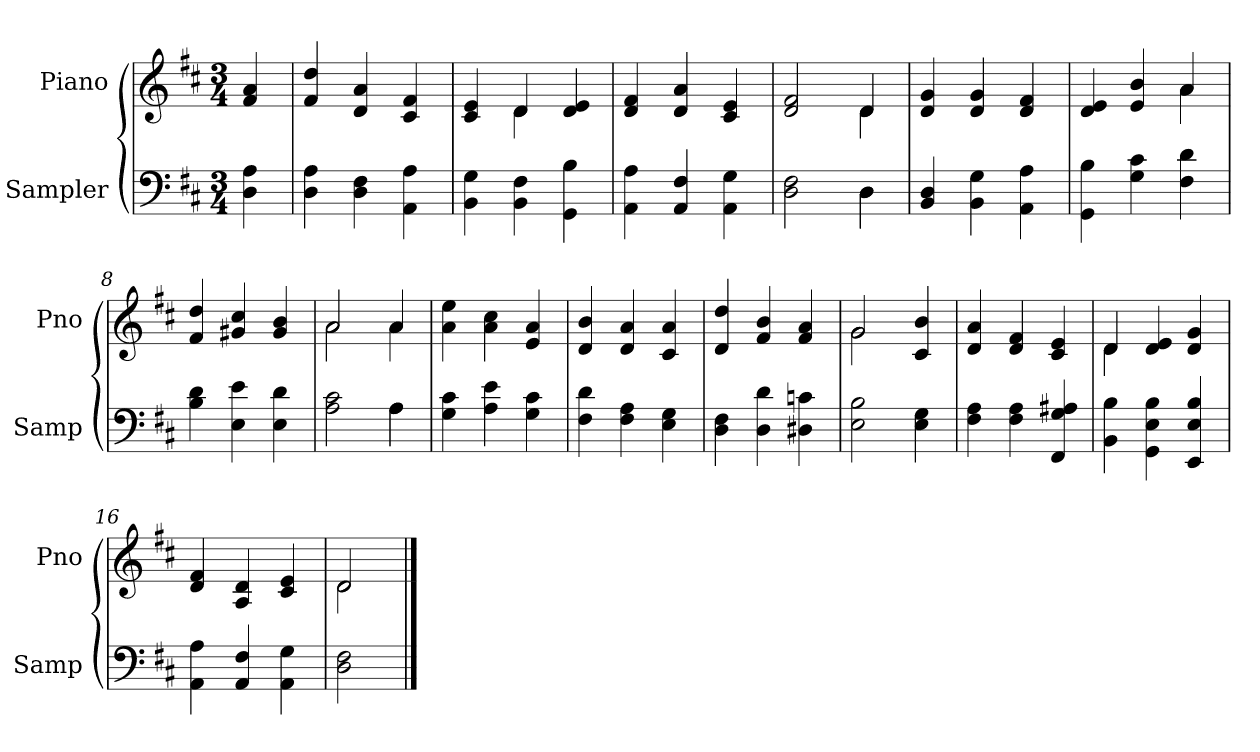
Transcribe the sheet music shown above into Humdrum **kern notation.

**kern	**kern
*part2	*part1
*staff2	*staff1
*I"Sampler	*I"Piano
*I'Samp	*I'Pno
*clefF4	*clefG2
*k[f#c#]	*k[f#c#]
*D:	*D:
*M3/4	*M3/4
=1	=1
4D 4A	4f# 4a
=2	=2
4D 4A	4f# 4dd
4D 4F#	4d 4a
4AA 4A	4c# 4f#
=3	=3
*	*^
4BB 4G	4c# 4e	4ryy
4BB 4F#	4d/	4d
4GG 4B	4d 4e	4ryy
*	*v	*v
=4	=4
4AA 4A	4d 4f#
4AA 4F#	4d 4a
4AA 4G	4c# 4e
=5	=5
*^	*^
2D 2F#	2ryy	2d 2f#	2ryy
4D\	4D	4d/	4d
*v	*v	*	*
*	*v	*v
=6	=6
4BB 4D	4d 4g
4BB 4G	4d 4g
4AA 4A	4d 4f#
=7	=7
*	*^
4GG 4B	4d 4e	2ryy
4G 4c#	4e 4b	.
4F# 4d	4a/	4a
*	*v	*v
=8	=8
4B 4d	4f# 4dd
4E 4e	4g#X 4cc#
4E 4d	4g# 4b
=9	=9
*^	*^
2A 2c#	2ryy	2a/	2a
4A\	4A	4a/	4a
*v	*v	*	*
*	*v	*v
=10	=10
4G 4c#	4a 4ee
4A 4e	4a 4cc#
4G 4c#	4e 4a
=11	=11
4F# 4d	4d 4b
4F# 4A	4d 4a
4E 4G	4c# 4a
=12	=12
4D 4F#	4d 4dd
4D 4d	4f# 4b
4D#X 4cn	4f# 4a
=13	=13
*	*^
2E 2B	2g/	2g
4E 4G	4c# 4b	4ryy
*	*v	*v
=14	=14
4F# 4A	4d 4a
4F# 4A	4d 4f#
4FF# 4G 4A#X	4c# 4e
=15	=15
*	*^
4BB 4B	4d/	4d
4GG 4E 4B	4d 4e	2ryy
4EE 4E 4B	4d 4g	.
*	*v	*v
=16	=16
4AA 4A	4d 4f#
4AA 4F#	4A 4d
4AA 4G	4c# 4e
=17	=17
*	*^
2D 2F#	2d/	2d
*	*v	*v
==	==
*-	*-
